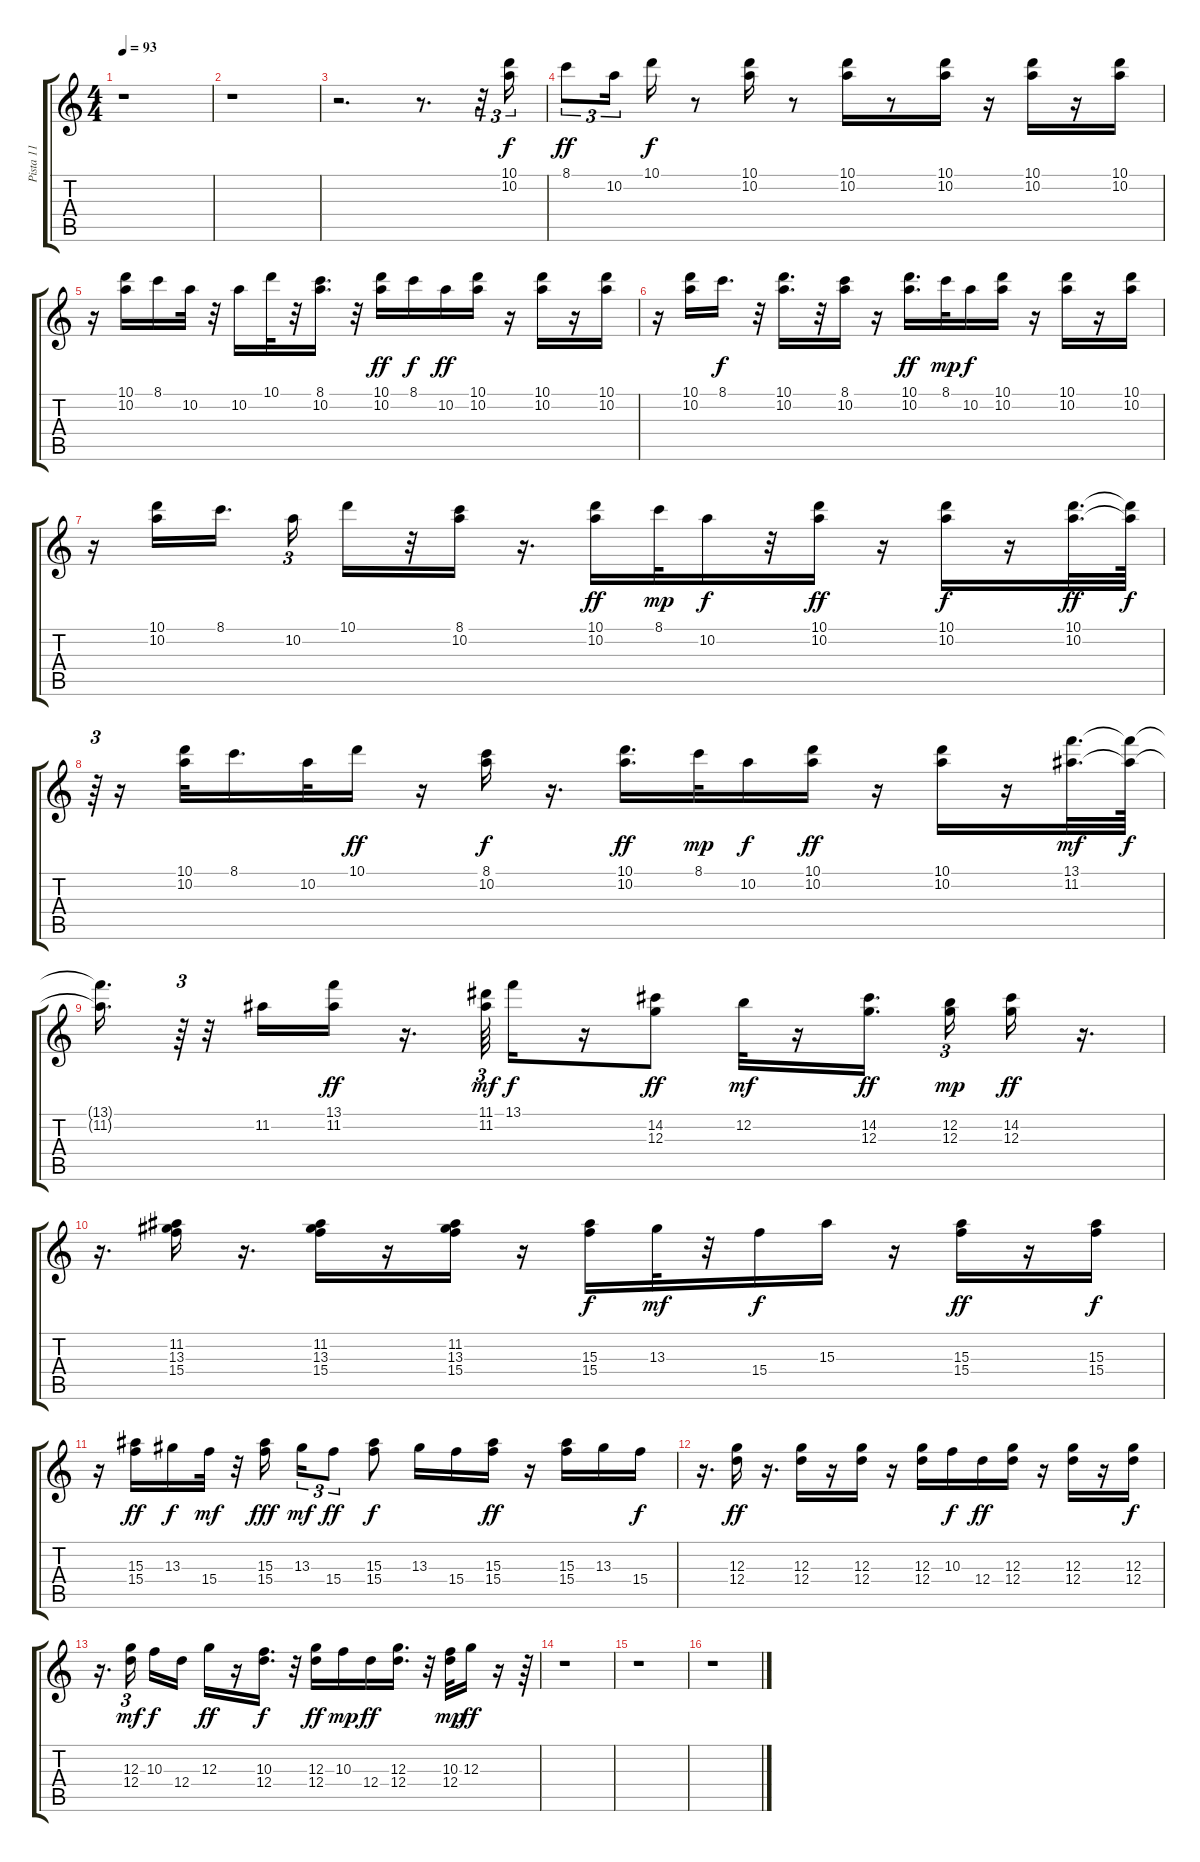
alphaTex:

\track ("Pista 11" "Pista 11") {instrument overdrivenguitar}
\staff {score tabs}
\tuning (E4 B3 G3 D3 A2 E2) {hide}
\ts (4 4)
\tempo 93
\clef g2
\ks c
r.1{dy ff} |
r.1 |
r.2{d} r.8{d} r.32{tu (3 2)} (10.1 10.2).16{tu (3 2) dy f} |
8.1.8{tu (3 2) dy ff} 10.2.16{tu (3 2)} 10.1.16{dy f} r.8 (10.1 10.2).16 r.8 (10.1 10.2).16 r.8 (10.1 10.2).16 r.16 (10.1 10.2).16 r.16 (10.1 10.2).16 |
r.16 (10.1 10.2).16 8.1.16 10.2.32 r.32 10.2.16 10.1.32 r.32 (8.1 10.2).16{d} r.32 (10.1 10.2).16{dy ff} 8.1.16{dy f} 10.2.16{dy ff} (10.1 10.2).16 r.16 (10.1 10.2).16 r.16 (10.1 10.2).16 |
r.16 (10.1 10.2).16 8.1.16{d dy f} r.32 (10.1 10.2).16{d} r.32 (8.1 10.2).16 r.16 (10.1 10.2).16{d dy ff} 8.1.32{dy mp} 10.2.16{dy f} (10.1 10.2).16 r.16 (10.1 10.2).16 r.16 (10.1 10.2).16 |
r.16 (10.1 10.2).16 8.1.16{d} 10.2.16{tu (3 2)} 10.1.16 r.32 (8.1 10.2).16 r.16{d} (10.1 10.2).16{dy ff} 8.1.32{dy mp} 10.2.16{dy f} r.32 (10.1 10.2).16{dy ff} r.16 (10.1 10.2).16{dy f} r.16 (10.1 10.2).32{d dy ff} (10.1{t} 10.2{t}).64{dy f} |
r.64{tu (3 2)} r.16 (10.1 10.2).32 8.1.16{d} 10.2.32 10.1.16{dy ff} r.16 (8.1 10.2).16{dy f} r.16{d} (10.1 10.2).16{d dy ff} 8.1.32{dy mp} 10.2.16{dy f} (10.1 10.2).16{dy ff} r.16 (10.1 10.2).16 r.16 (13.1 11.2).32{d dy mf} (13.1{t} 11.2{t}).64{dy f} |
(13.1{t} 11.2{t}).16{d} r.64{tu (3 2)} r.32 11.2.16 (13.1 11.2).16{dy ff} r.16{d} (11.1 11.2).64{tu (3 2) dy mf} 13.1.16{dy f} r.16 (14.2 12.3).8{dy ff} 12.2.32{dy mf} r.16 (14.2 12.3).16{d dy ff} (12.2 12.3).16{tu (3 2) dy mp} (14.2 12.3).16{dy ff} r.16{d} |
r.16{d} (11.2 13.3 15.4).16 r.16{d} (11.2 13.3 15.4).16 r.16 (11.2 13.3 15.4).16 r.16 (15.3 15.4).16{dy f} 13.3.32{dy mf} r.32 15.4.16{dy f} 15.3.16 r.16 (15.3 15.4).16{dy ff} r.16 (15.3 15.4).16{dy f} |
r.16 (15.3 15.4).16{dy ff} 13.3.16{dy f} 15.4.32{dy mf} r.32 (15.3 15.4).16{dy fff} 13.3.16{tu (3 2) dy mf} 15.4.8{tu (3 2) dy ff} (15.3 15.4).8{dy f} 13.3.16 15.4.16 (15.3 15.4).16{dy ff} r.16 (15.3 15.4).16 13.3.16 15.4.16{dy f} |
r.16{d} (12.3 12.4).16{dy ff} r.16{d} (12.3 12.4).16 r.16 (12.3 12.4).16 r.16 (12.3 12.4).16 10.3.16{dy f} 12.4.16{dy ff} (12.3 12.4).16 r.16 (12.3 12.4).16 r.16 (12.3 12.4).16{dy f} |
r.16{d} (12.3 12.4).16{tu (3 2) dy mf} 10.3.16{dy f} 12.4.16 12.3.16{dy ff} r.16 (10.3 12.4).16{d dy f} r.32 (12.3 12.4).16{dy ff} 10.3.16{dy mp} 12.4.16{dy ff} (12.3 12.4).16{d} r.32 (10.3 12.4).32{dy mp} 12.3.16{dy ff} r.16 r.64 |
r.1 |
r.1 |
r.1
